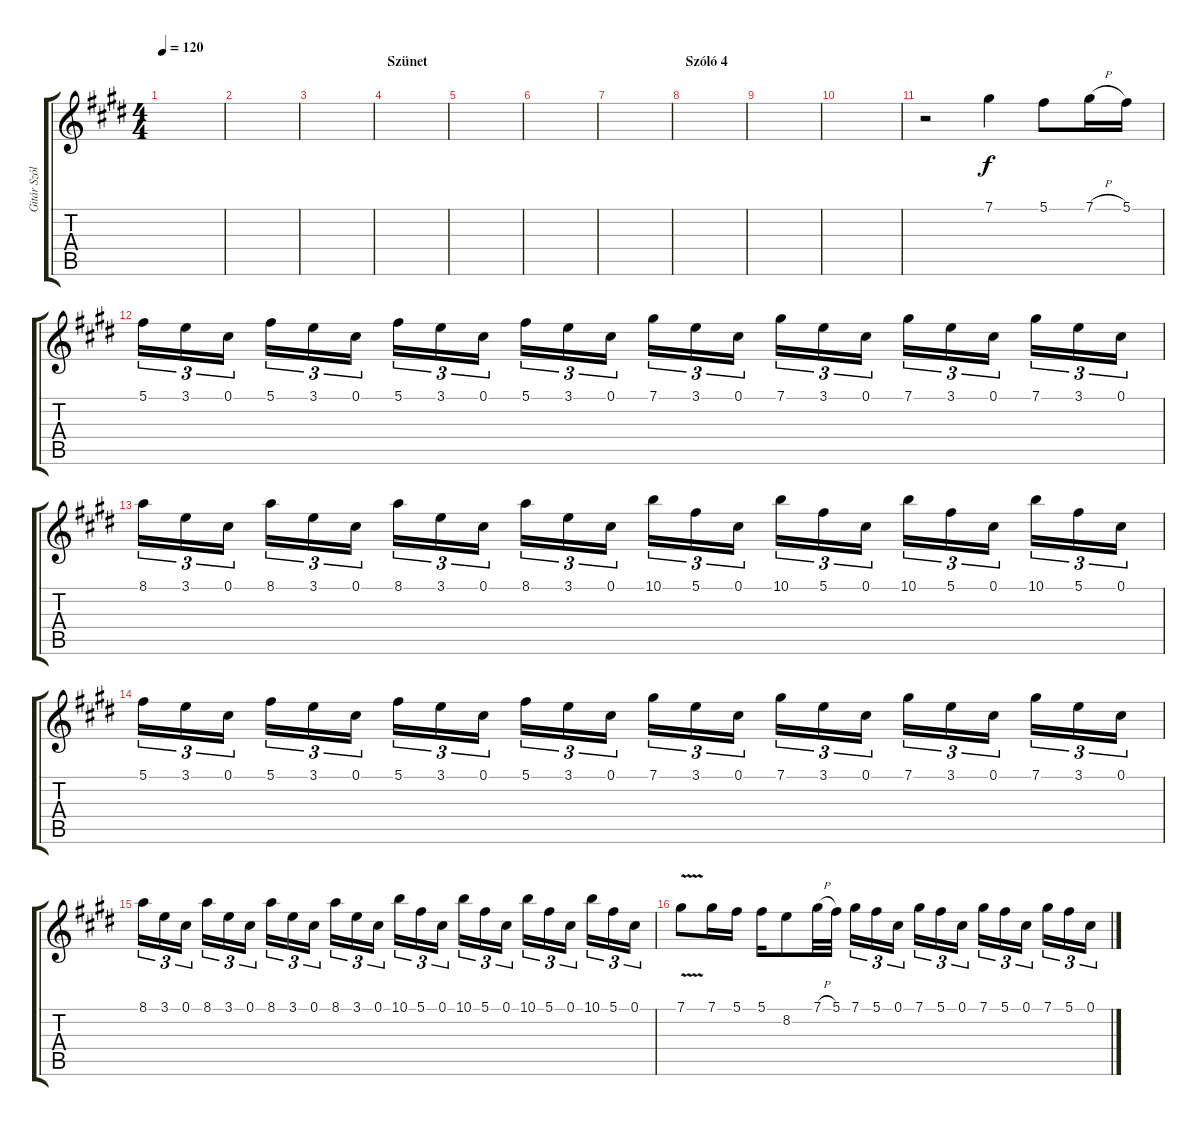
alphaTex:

\track ("Gitár Szóló 1" "Gitár Szól") {instrument overdrivenguitar}
\staff {score tabs}
\tuning (Db4 Ab3 E3 B2 Gb2 Db2) {hide}
\ts (4 4)
\tempo 120
\clef g2
\ks c#minor
|
|
|
\section ("" "Szünet")
|
|
|
|
\section ("" "Szóló 4")
|
|
|
r.2 7.1.4 5.1.8 7.1{h}.16 5.1.16 |
5.1.16{tu (3 2)} 3.1.16{tu (3 2)} 0.1.16{tu (3 2)} 5.1.16{tu (3 2)} 3.1.16{tu (3 2)} 0.1.16{tu (3 2)} 5.1.16{tu (3 2)} 3.1.16{tu (3 2)} 0.1.16{tu (3 2)} 5.1.16{tu (3 2)} 3.1.16{tu (3 2)} 0.1.16{tu (3 2)} 7.1.16{tu (3 2)} 3.1.16{tu (3 2)} 0.1.16{tu (3 2)} 7.1.16{tu (3 2)} 3.1.16{tu (3 2)} 0.1.16{tu (3 2)} 7.1.16{tu (3 2)} 3.1.16{tu (3 2)} 0.1.16{tu (3 2)} 7.1.16{tu (3 2)} 3.1.16{tu (3 2)} 0.1.16{tu (3 2)} |
8.1.16{tu (3 2)} 3.1.16{tu (3 2)} 0.1.16{tu (3 2)} 8.1.16{tu (3 2)} 3.1.16{tu (3 2)} 0.1.16{tu (3 2)} 8.1.16{tu (3 2)} 3.1.16{tu (3 2)} 0.1.16{tu (3 2)} 8.1.16{tu (3 2)} 3.1.16{tu (3 2)} 0.1.16{tu (3 2)} 10.1.16{tu (3 2)} 5.1.16{tu (3 2)} 0.1.16{tu (3 2)} 10.1.16{tu (3 2)} 5.1.16{tu (3 2)} 0.1.16{tu (3 2)} 10.1.16{tu (3 2)} 5.1.16{tu (3 2)} 0.1.16{tu (3 2)} 10.1.16{tu (3 2)} 5.1.16{tu (3 2)} 0.1.16{tu (3 2)} |
5.1.16{tu (3 2)} 3.1.16{tu (3 2)} 0.1.16{tu (3 2)} 5.1.16{tu (3 2)} 3.1.16{tu (3 2)} 0.1.16{tu (3 2)} 5.1.16{tu (3 2)} 3.1.16{tu (3 2)} 0.1.16{tu (3 2)} 5.1.16{tu (3 2)} 3.1.16{tu (3 2)} 0.1.16{tu (3 2)} 7.1.16{tu (3 2)} 3.1.16{tu (3 2)} 0.1.16{tu (3 2)} 7.1.16{tu (3 2)} 3.1.16{tu (3 2)} 0.1.16{tu (3 2)} 7.1.16{tu (3 2)} 3.1.16{tu (3 2)} 0.1.16{tu (3 2)} 7.1.16{tu (3 2)} 3.1.16{tu (3 2)} 0.1.16{tu (3 2)} |
8.1.16{tu (3 2)} 3.1.16{tu (3 2)} 0.1.16{tu (3 2)} 8.1.16{tu (3 2)} 3.1.16{tu (3 2)} 0.1.16{tu (3 2)} 8.1.16{tu (3 2)} 3.1.16{tu (3 2)} 0.1.16{tu (3 2)} 8.1.16{tu (3 2)} 3.1.16{tu (3 2)} 0.1.16{tu (3 2)} 10.1.16{tu (3 2)} 5.1.16{tu (3 2)} 0.1.16{tu (3 2)} 10.1.16{tu (3 2)} 5.1.16{tu (3 2)} 0.1.16{tu (3 2)} 10.1.16{tu (3 2)} 5.1.16{tu (3 2)} 0.1.16{tu (3 2)} 10.1.16{tu (3 2)} 5.1.16{tu (3 2)} 0.1.16{tu (3 2)} |
7.1{v}.8 7.1.16 5.1.16 5.1.16 8.2.8 7.1{h}.32 5.1.32 7.1.16{tu (3 2)} 5.1.16{tu (3 2)} 0.1.16{tu (3 2)} 7.1.16{tu (3 2)} 5.1.16{tu (3 2)} 0.1.16{tu (3 2)} 7.1.16{tu (3 2)} 5.1.16{tu (3 2)} 0.1.16{tu (3 2)} 7.1.16{tu (3 2)} 5.1.16{tu (3 2)} 0.1.16{tu (3 2)}
